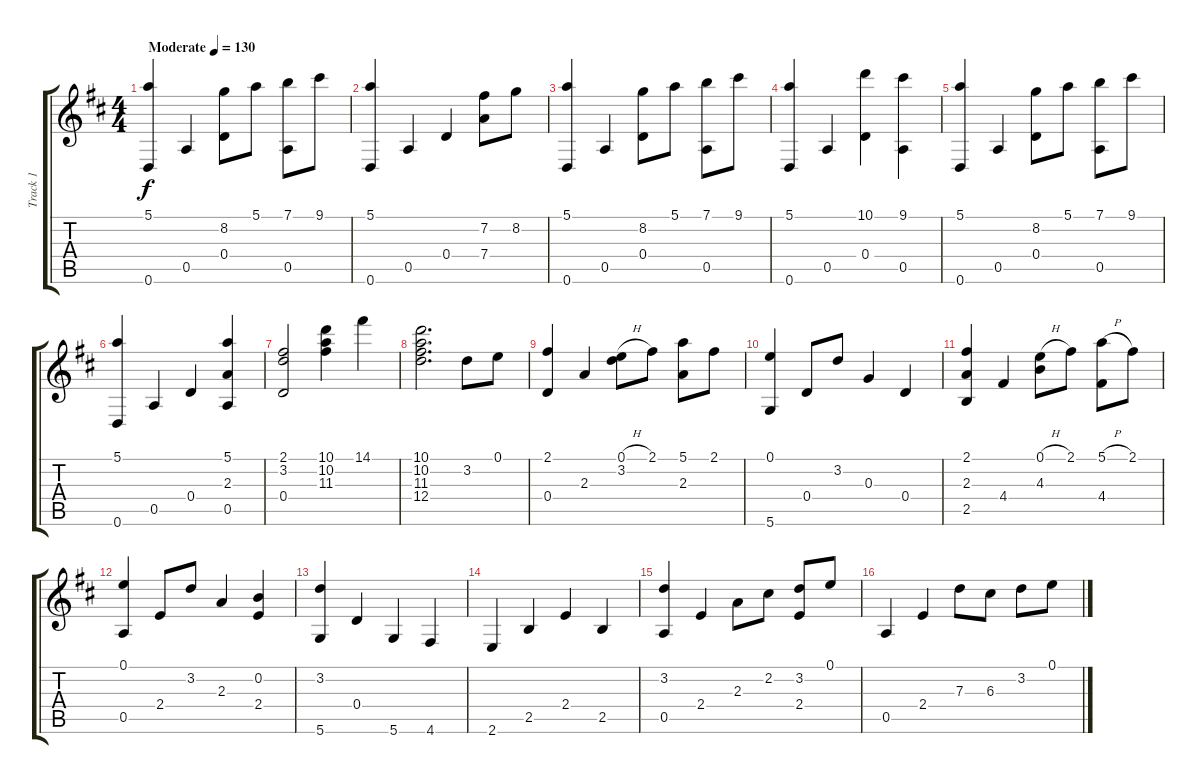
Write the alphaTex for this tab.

\track ("Track 1" "Track 1") {instrument acousticguitarsteel}
\staff {score tabs}
\tuning (E4 B3 G3 D3 A2 D2) {hide}
\ts (4 4)
\tempo (130 "Moderate")
\clef g2
\ks d
(5.1 0.6).4{dy f instrument acousticguitarsteel} 0.5.4 (8.2 0.4).8 5.1.8 (7.1 0.5).8 9.1.8 |
(5.1 0.6).4 0.5.4 0.4.4 (7.2 7.4).8 8.2.8 |
(5.1 0.6).4 0.5.4 (8.2 0.4).8 5.1.8 (7.1 0.5).8 9.1.8 |
(5.1 0.6).4 0.5.4 (10.1 0.4).4 (9.1 0.5).4 |
(5.1 0.6).4 0.5.4 (8.2 0.4).8 5.1.8 (7.1 0.5).8 9.1.8 |
(5.1 0.6).4 0.5.4 0.4.4 (5.1 2.3 0.5).4 |
(2.1 3.2 0.4).2 (10.1 10.2 11.3).4 14.1.4 |
(10.1 10.2 11.3 12.4).2{d} 3.2.8 0.1.8 |
(2.1 0.4).4 2.3.4 (0.1{h} 3.2).8 2.1.8 (5.1 2.3).8 2.1.8 |
(0.1 5.6).4 0.4.8 3.2.8 0.3.4 0.4.4 |
(2.1 2.3 2.5).4 4.4.4 (0.1{h} 4.3).8 2.1.8 (5.1{h} 4.4).8 2.1.8 |
(0.1 0.5).4 2.4.8 3.2.8 2.3.4 (0.2 2.4).4 |
(3.2 5.6).4 0.4.4 5.6.4 4.6.4 |
2.6.4 2.5.4 2.4.4 2.5.4 |
(3.2 0.5).4 2.4.4 2.3.8 2.2.8 (3.2 2.4).8 0.1.8 |
0.5.4 2.4.4 7.3.8 6.3.8 3.2.8 0.1.8
